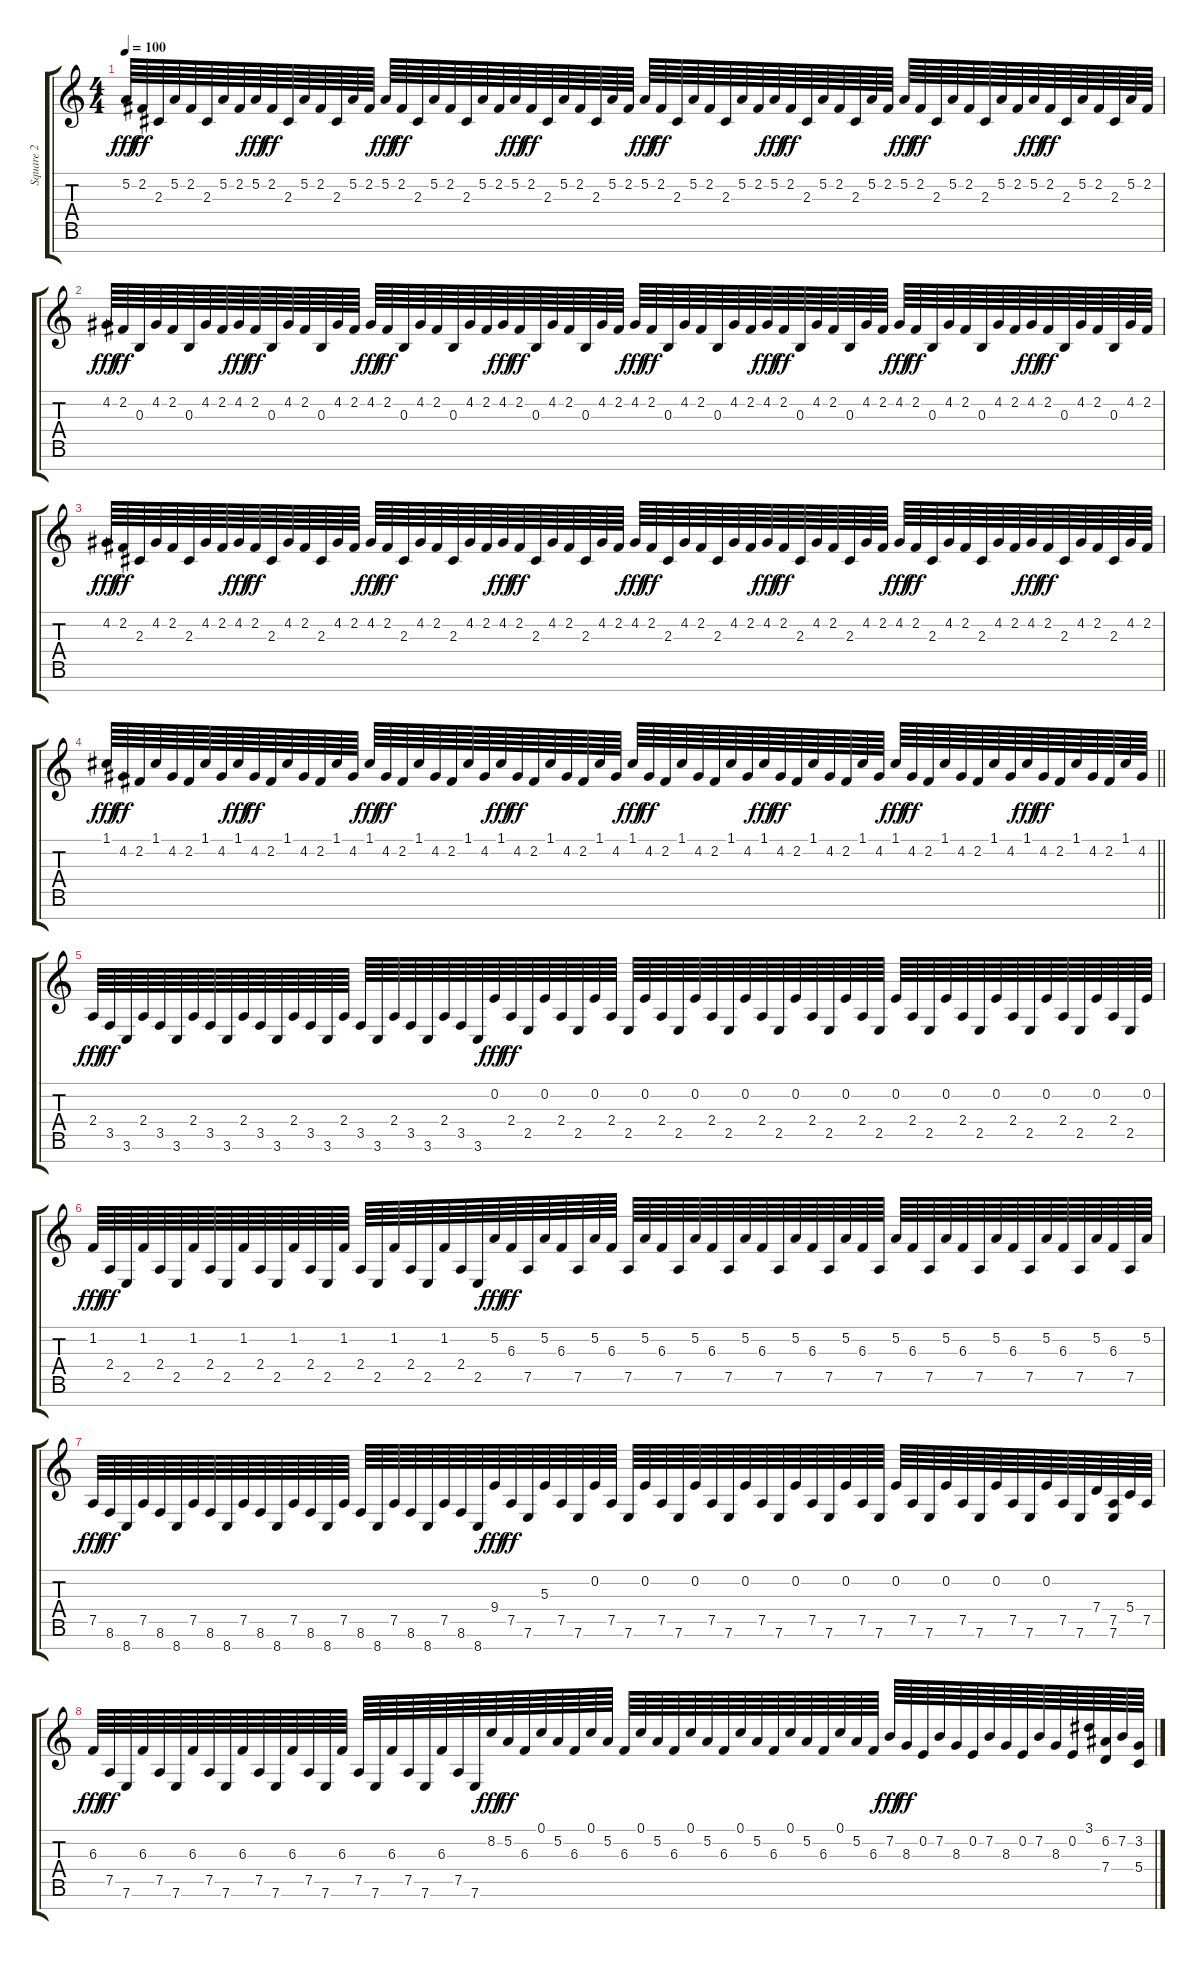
\track ("Square 2" "Square 2") {instrument lead1square}
\staff {score tabs}
\tuning (C5 E4 B3 G3 D3 A2 E2) {hide}
\ts (4 4)
\tempo 100
\clef g2
\ks c
5.2.64{dy fff} 2.2.64{dy ff} 2.3.64 5.2.64 2.2.64 2.3.64 5.2.64 2.2.64 5.2.64{dy fff} 2.2.64{dy ff} 2.3.64 5.2.64 2.2.64 2.3.64 5.2.64 2.2.64 5.2.64{dy fff} 2.2.64{dy ff} 2.3.64 5.2.64 2.2.64 2.3.64 5.2.64 2.2.64 5.2.64{dy fff} 2.2.64{dy ff} 2.3.64 5.2.64 2.2.64 2.3.64 5.2.64 2.2.64 5.2.64{dy fff} 2.2.64{dy ff} 2.3.64 5.2.64 2.2.64 2.3.64 5.2.64 2.2.64 5.2.64{dy fff} 2.2.64{dy ff} 2.3.64 5.2.64 2.2.64 2.3.64 5.2.64 2.2.64 5.2.64{dy fff} 2.2.64{dy ff} 2.3.64 5.2.64 2.2.64 2.3.64 5.2.64 2.2.64 5.2.64{dy fff} 2.2.64{dy ff} 2.3.64 5.2.64 2.2.64 2.3.64 5.2.64 2.2.64 |
4.2.64{dy fff} 2.2.64{dy ff} 0.3.64 4.2.64 2.2.64 0.3.64 4.2.64 2.2.64 4.2.64{dy fff} 2.2.64{dy ff} 0.3.64 4.2.64 2.2.64 0.3.64 4.2.64 2.2.64 4.2.64{dy fff} 2.2.64{dy ff} 0.3.64 4.2.64 2.2.64 0.3.64 4.2.64 2.2.64 4.2.64{dy fff} 2.2.64{dy ff} 0.3.64 4.2.64 2.2.64 0.3.64 4.2.64 2.2.64 4.2.64{dy fff} 2.2.64{dy ff} 0.3.64 4.2.64 2.2.64 0.3.64 4.2.64 2.2.64 4.2.64{dy fff} 2.2.64{dy ff} 0.3.64 4.2.64 2.2.64 0.3.64 4.2.64 2.2.64 4.2.64{dy fff} 2.2.64{dy ff} 0.3.64 4.2.64 2.2.64 0.3.64 4.2.64 2.2.64 4.2.64{dy fff} 2.2.64{dy ff} 0.3.64 4.2.64 2.2.64 0.3.64 4.2.64 2.2.64 |
4.2.64{dy fff} 2.2.64{dy ff} 2.3.64 4.2.64 2.2.64 2.3.64 4.2.64 2.2.64 4.2.64{dy fff} 2.2.64{dy ff} 2.3.64 4.2.64 2.2.64 2.3.64 4.2.64 2.2.64 4.2.64{dy fff} 2.2.64{dy ff} 2.3.64 4.2.64 2.2.64 2.3.64 4.2.64 2.2.64 4.2.64{dy fff} 2.2.64{dy ff} 2.3.64 4.2.64 2.2.64 2.3.64 4.2.64 2.2.64 4.2.64{dy fff} 2.2.64{dy ff} 2.3.64 4.2.64 2.2.64 2.3.64 4.2.64 2.2.64 4.2.64{dy fff} 2.2.64{dy ff} 2.3.64 4.2.64 2.2.64 2.3.64 4.2.64 2.2.64 4.2.64{dy fff} 2.2.64{dy ff} 2.3.64 4.2.64 2.2.64 2.3.64 4.2.64 2.2.64 4.2.64{dy fff} 2.2.64{dy ff} 2.3.64 4.2.64 2.2.64 2.3.64 4.2.64 2.2.64 |
\barLineRight lightlight
1.1.64{dy fff} 4.2.64{dy ff} 2.2.64 1.1.64 4.2.64 2.2.64 1.1.64 4.2.64 1.1.64{dy fff} 4.2.64{dy ff} 2.2.64 1.1.64 4.2.64 2.2.64 1.1.64 4.2.64 1.1.64{dy fff} 4.2.64{dy ff} 2.2.64 1.1.64 4.2.64 2.2.64 1.1.64 4.2.64 1.1.64{dy fff} 4.2.64{dy ff} 2.2.64 1.1.64 4.2.64 2.2.64 1.1.64 4.2.64 1.1.64{dy fff} 4.2.64{dy ff} 2.2.64 1.1.64 4.2.64 2.2.64 1.1.64 4.2.64 1.1.64{dy fff} 4.2.64{dy ff} 2.2.64 1.1.64 4.2.64 2.2.64 1.1.64 4.2.64 1.1.64{dy fff} 4.2.64{dy ff} 2.2.64 1.1.64 4.2.64 2.2.64 1.1.64 4.2.64 1.1.64{dy fff} 4.2.64{dy ff} 2.2.64 1.1.64 4.2.64 2.2.64 1.1.64 4.2.64 |
2.4.64{dy fff} 3.5.64{dy ff} 3.6.64 2.4.64 3.5.64 3.6.64 2.4.64 3.5.64 3.6.64 2.4.64 3.5.64 3.6.64 2.4.64 3.5.64 3.6.64 2.4.64 3.5.64 3.6.64 2.4.64 3.5.64 3.6.64 2.4.64 3.5.64 3.6.64 0.2.64{dy fff} 2.4.64{dy ff} 2.5.64 0.2.64 2.4.64 2.5.64 0.2.64 2.4.64 2.5.64 0.2.64 2.4.64 2.5.64 0.2.64 2.4.64 2.5.64 0.2.64 2.4.64 2.5.64 0.2.64 2.4.64 2.5.64 0.2.64 2.4.64 2.5.64 0.2.64 2.4.64 2.5.64 0.2.64 2.4.64 2.5.64 0.2.64 2.4.64 2.5.64 0.2.64 2.4.64 2.5.64 0.2.64 2.4.64 2.5.64 0.2.64 |
1.2.64{dy fff} 2.4.64{dy ff} 2.5.64 1.2.64 2.4.64 2.5.64 1.2.64 2.4.64 2.5.64 1.2.64 2.4.64 2.5.64 1.2.64 2.4.64 2.5.64 1.2.64 2.4.64 2.5.64 1.2.64 2.4.64 2.5.64 1.2.64 2.4.64 2.5.64 5.2.64{dy fff} 6.3.64{dy ff} 7.5.64 5.2.64 6.3.64 7.5.64 5.2.64 6.3.64 7.5.64 5.2.64 6.3.64 7.5.64 5.2.64 6.3.64 7.5.64 5.2.64 6.3.64 7.5.64 5.2.64 6.3.64 7.5.64 5.2.64 6.3.64 7.5.64 5.2.64 6.3.64 7.5.64 5.2.64 6.3.64 7.5.64 5.2.64 6.3.64 7.5.64 5.2.64 6.3.64 7.5.64 5.2.64 6.3.64 7.5.64 5.2.64 |
7.5.64{dy fff} 8.6.64{dy ff} 8.7.64 7.5.64 8.6.64 8.7.64 7.5.64 8.6.64 8.7.64 7.5.64 8.6.64 8.7.64 7.5.64 8.6.64 8.7.64 7.5.64 8.6.64 8.7.64 7.5.64 8.6.64 8.7.64 7.5.64 8.6.64 8.7.64 9.4.64{dy fff} 7.5.64{dy ff} 7.6.64 5.3.64 7.5.64 7.6.64 0.2.64 7.5.64 7.6.64 0.2.64 7.5.64 7.6.64 0.2.64 7.5.64 7.6.64 0.2.64 7.5.64 7.6.64 0.2.64 7.5.64 7.6.64 0.2.64 7.5.64 7.6.64 0.2.64 7.5.64 7.6.64 0.2.64 7.5.64 7.6.64 0.2.64 7.5.64 7.6.64 0.2.64 7.5.64 7.6.64 7.4.64 (7.5 7.6).64 5.4.64 7.5.64 |
6.3.64{dy fff} 7.5.64{dy ff} 7.6.64 6.3.64 7.5.64 7.6.64 6.3.64 7.5.64 7.6.64 6.3.64 7.5.64 7.6.64 6.3.64 7.5.64 7.6.64 6.3.64 7.5.64 7.6.64 6.3.64 7.5.64 7.6.64 6.3.64 7.5.64 7.6.64 8.2.64{dy fff} 5.2.64{dy ff} 6.3.64 0.1.64 5.2.64 6.3.64 0.1.64 5.2.64 6.3.64 0.1.64 5.2.64 6.3.64 0.1.64 5.2.64 6.3.64 0.1.64 5.2.64 6.3.64 0.1.64 5.2.64 6.3.64 0.1.64 5.2.64 6.3.64 7.2.64{dy fff} 8.3.64{dy ff} 0.2.64 7.2.64 8.3.64 0.2.64 7.2.64 8.3.64 0.2.64 7.2.64 8.3.64 0.2.64 3.1.64 (6.2 7.4).64 7.2.64 (3.2 5.4).64
